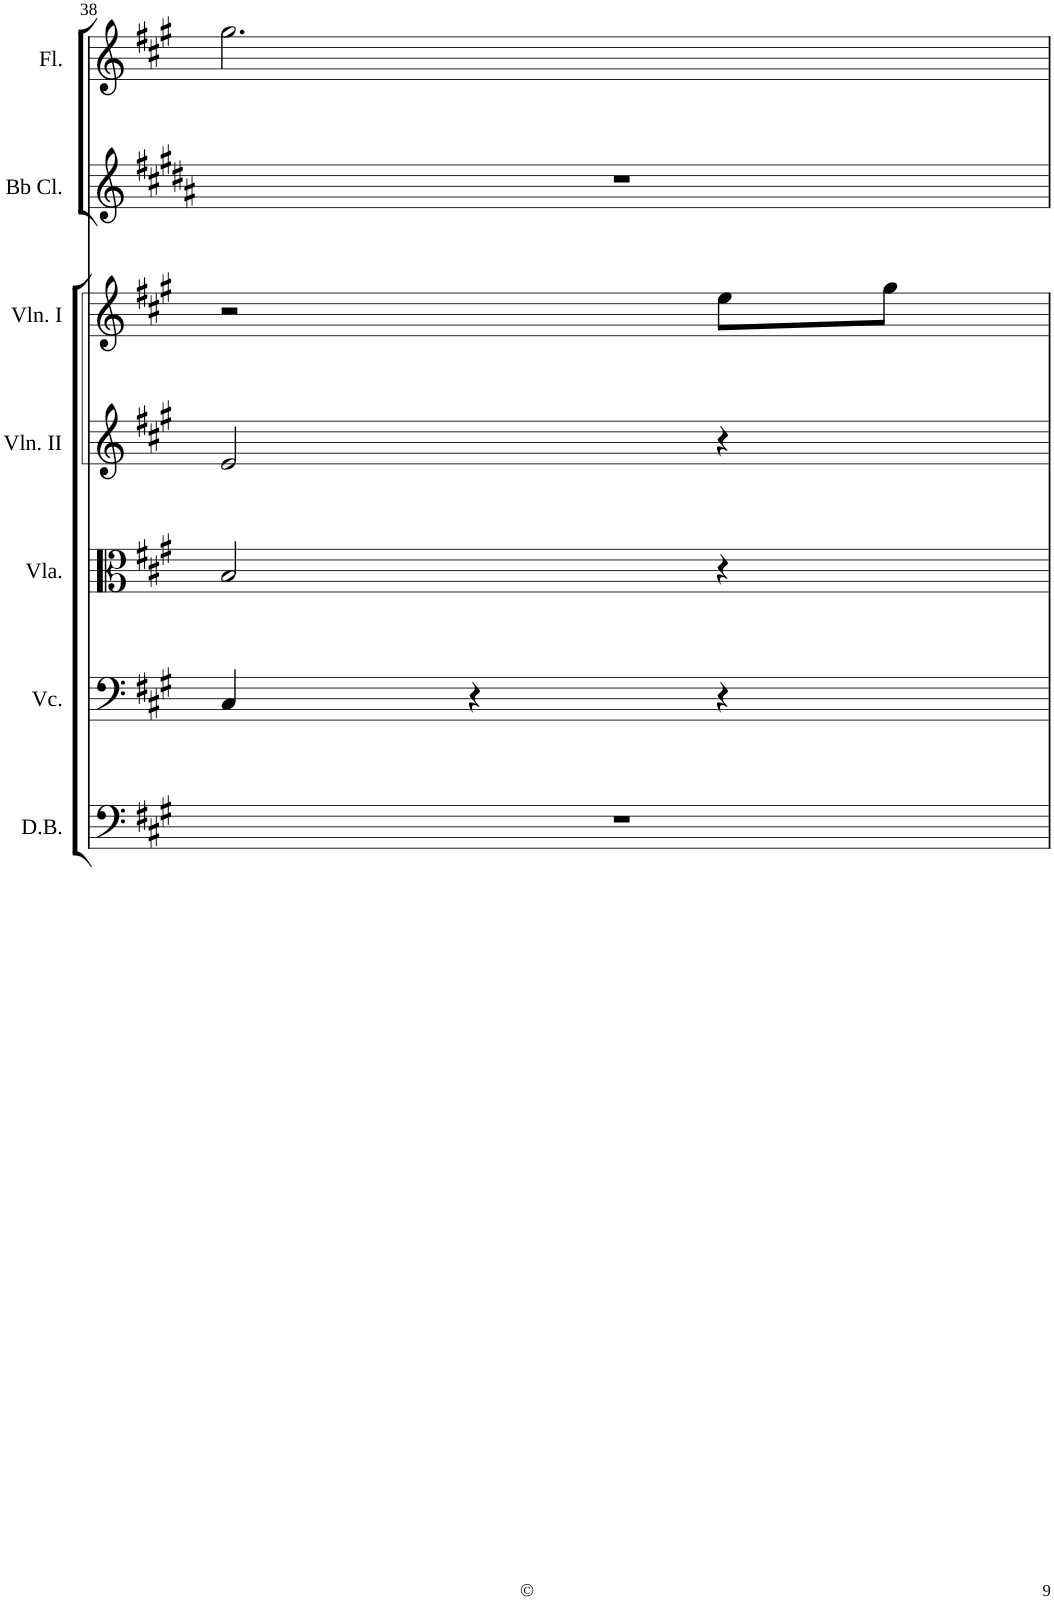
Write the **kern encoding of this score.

**kern	**kern	**kern	**kern	**kern	**kern	**kern
*part7	*part6	*part5	*part4	*part3	*part2	*part1
*staff7	*staff6	*staff5	*staff4	*staff3	*staff2	*staff1
*I"Double Bass	*I"Cello	*I"Viola	*I"Violin II	*I"Violin I	*I"Clarinet in Bb	*I"Flute
*I'D.B.	*	*I'Vla.	*I'Vln. II	*I'Vln. I	*	*I'Fl.
!!LO:PB:g=z
*clefF4	*clefF4	*clefC3	*clefG2	*clefG2	*clefG2	*clefG2
*Trd7c12	*	*	*	*	*Trd1c2	*
*k[f#c#g#]	*k[f#c#g#]	*k[f#c#g#]	*k[f#c#g#]	*k[f#c#g#]	*k[f#c#g#d#a#]	*k[f#c#g#]
*A:	*A:	*A:	*A:	*A:	*B:	*A:
*M3/4	*M3/4	*M3/4	*M3/4	*M3/4	*M3/4	*M3/4
=38	=38	=38	=38	=38	=38	=38
2.r	4C#/	2B/	2e/	2r	2.r	2.gg#\
.	4r	.	.	.	.	.
.	4r	4r	4r	8ee\L	.	.
.	.	.	.	8gg#\J	.	.
=	=	=	=	=	=	=
*-	*-	*-	*-	*-	*-	*-
